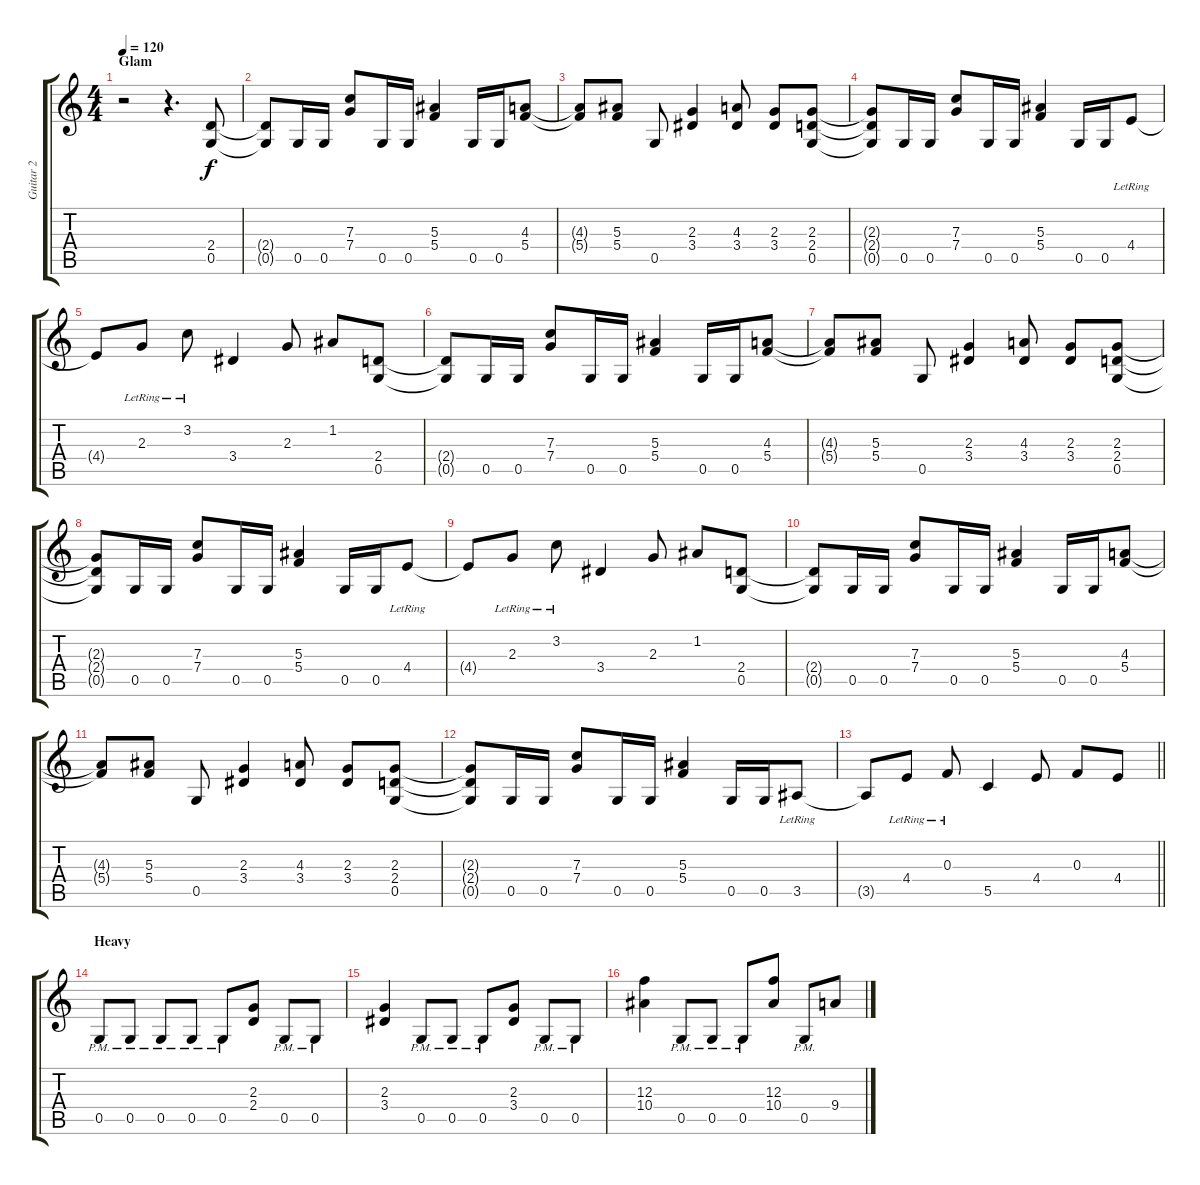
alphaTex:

\track ("Guitar 2" "Guitar 2") {instrument overdrivenguitar}
\staff {score tabs}
\tuning (D4 A3 F3 C3 G2 D2) {hide}
\ts (4 4)
\section ("" "Glam")
\tempo 120
\clef g2
\ks c
r.2{dy f instrument overdrivenguitar} r.4{d} (2.4 0.5).8 |
(2.4{t} 0.5{t}).8 0.5.16 0.5.16 (7.3 7.4).8 0.5.16 0.5.16 (5.3 5.4).4 0.5.16 0.5.16 (4.3 5.4).8 |
(4.3{t} 5.4{t}).8 (5.3 5.4).8 0.5.8 (2.3 3.4).4 (4.3 3.4).8 (2.3 3.4).8 (2.3 2.4 0.5).8 |
(2.3{t} 2.4{t} 0.5{t}).8 0.5.16 0.5.16 (7.3 7.4).8 0.5.16 0.5.16 (5.3 5.4).4 0.5.16 0.5.16 4.4{lr}.8 |
4.4{t}.8 2.3{lr}.8 3.2{lr}.8 3.4.4 2.3.8 1.2.8 (2.4 0.5).8 |
(2.4{t} 0.5{t}).8 0.5.16 0.5.16 (7.3 7.4).8 0.5.16 0.5.16 (5.3 5.4).4 0.5.16 0.5.16 (4.3 5.4).8 |
(4.3{t} 5.4{t}).8 (5.3 5.4).8 0.5.8 (2.3 3.4).4 (4.3 3.4).8 (2.3 3.4).8 (2.3 2.4 0.5).8 |
(2.3{t} 2.4{t} 0.5{t}).8 0.5.16 0.5.16 (7.3 7.4).8 0.5.16 0.5.16 (5.3 5.4).4 0.5.16 0.5.16 4.4{lr}.8 |
4.4{t}.8 2.3{lr}.8 3.2{lr}.8 3.4.4 2.3.8 1.2.8 (2.4 0.5).8 |
(2.4{t} 0.5{t}).8 0.5.16 0.5.16 (7.3 7.4).8 0.5.16 0.5.16 (5.3 5.4).4 0.5.16 0.5.16 (4.3 5.4).8 |
(4.3{t} 5.4{t}).8 (5.3 5.4).8 0.5.8 (2.3 3.4).4 (4.3 3.4).8 (2.3 3.4).8 (2.3 2.4 0.5).8 |
(2.3{t} 2.4{t} 0.5{t}).8 0.5.16 0.5.16 (7.3 7.4).8 0.5.16 0.5.16 (5.3 5.4).4 0.5.16 0.5.16 3.5{lr}.8 |
\barLineRight lightlight
3.5{t}.8 4.4{lr}.8 0.3{lr}.8 5.5.4 4.4.8 0.3.8 4.4.8 |
\section ("" "Heavy")
0.5{pm}.8 0.5{pm}.8 0.5{pm}.8 0.5{pm}.8 0.5{pm}.8 (2.3 2.4).8 0.5{pm}.8 0.5{pm}.8 |
(2.3 3.4).4 0.5{pm}.8 0.5{pm}.8 0.5{pm}.8 (2.3 3.4).8 0.5{pm}.8 0.5{pm}.8 |
(12.3 10.4).4 0.5{pm}.8 0.5{pm}.8 0.5{pm}.8 (12.3 10.4).8 0.5{pm}.8 9.4.8
